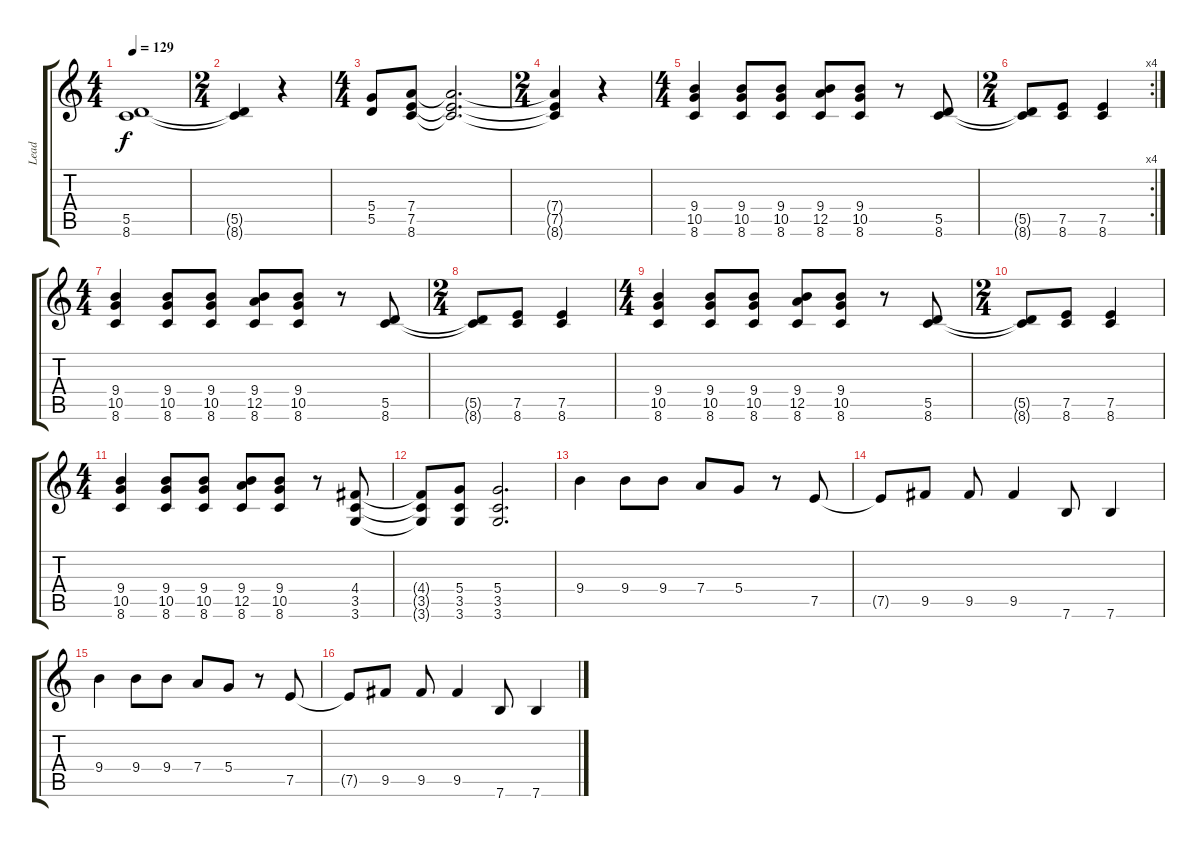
\track ("Lead" "Lead") {instrument electricguitarjazz}
\staff {score tabs}
\tuning (E4 B3 G3 D3 A2 E2) {hide}
\ts (4 4)
\tempo 129
\clef g2
\ks c
(5.5 8.6).1{dy f} |
\ts (2 4)
(5.5{t} 8.6{t}).4 r.4 |
\ts (4 4)
(5.4 5.5).8 (7.4 7.5 8.6).8 (7.4{t} 7.5{t} 8.6{t}).2{d} |
\ts (2 4)
(7.4{t} 7.5{t} 8.6{t}).4 r.4 |
\ts (4 4)
(9.4 10.5 8.6).4 (9.4 10.5 8.6).8 (9.4 10.5 8.6).8 (9.4 12.5 8.6).8 (9.4 10.5 8.6).8 r.8 (5.5 8.6).8 |
\rc 4
\ts (2 4)
(5.5{t} 8.6{t}).8 (7.5 8.6).8 (7.5 8.6).4 |
\ts (4 4)
(9.4 10.5 8.6).4 (9.4 10.5 8.6).8 (9.4 10.5 8.6).8 (9.4 12.5 8.6).8 (9.4 10.5 8.6).8 r.8 (5.5 8.6).8 |
\ts (2 4)
(5.5{t} 8.6{t}).8 (7.5 8.6).8 (7.5 8.6).4 |
\ts (4 4)
(9.4 10.5 8.6).4 (9.4 10.5 8.6).8 (9.4 10.5 8.6).8 (9.4 12.5 8.6).8 (9.4 10.5 8.6).8 r.8 (5.5 8.6).8 |
\ts (2 4)
(5.5{t} 8.6{t}).8 (7.5 8.6).8 (7.5 8.6).4 |
\ts (4 4)
(9.4 10.5 8.6).4 (9.4 10.5 8.6).8 (9.4 10.5 8.6).8 (9.4 12.5 8.6).8 (9.4 10.5 8.6).8 r.8 (4.4 3.5 3.6).8 |
(4.4{t} 3.5{t} 3.6{t}).8 (5.4 3.5 3.6).8 (5.4 3.5 3.6).2{d} |
9.4.4 9.4.8 9.4.8 7.4.8 5.4.8 r.8 7.5.8 |
7.5{t}.8 9.5.8 9.5.8 9.5.4 7.6.8 7.6.4 |
9.4.4 9.4.8 9.4.8 7.4.8 5.4.8 r.8 7.5.8 |
7.5{t}.8 9.5.8 9.5.8 9.5.4 7.6.8 7.6.4
